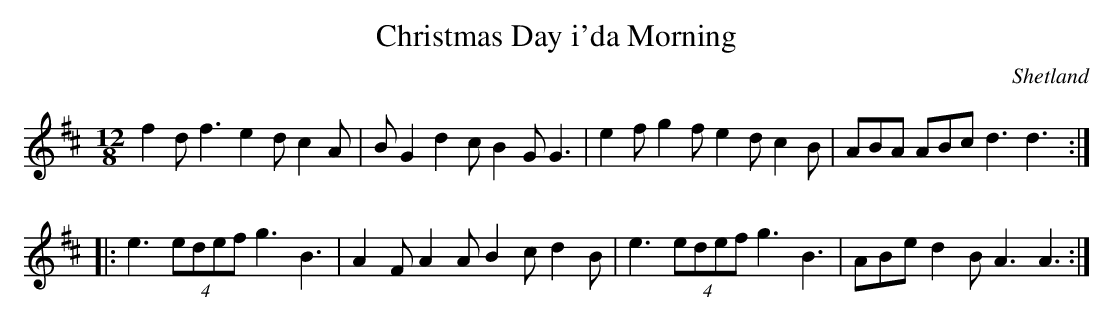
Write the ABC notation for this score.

X:1
T:Christmas Day i'da Morning
M:12/8
O:Shetland
K:D major
f2d f3 e2d c2A|BG2 d2c B2G G3|\
e2f g2f e2d c2B|ABA ABc d3 d3:|
K:AMix
|:e3 (4edef g3 B3|A2F A2A B2c d2B|\
e3 (4edef g3 B3|ABe d2B A3 A3:|
